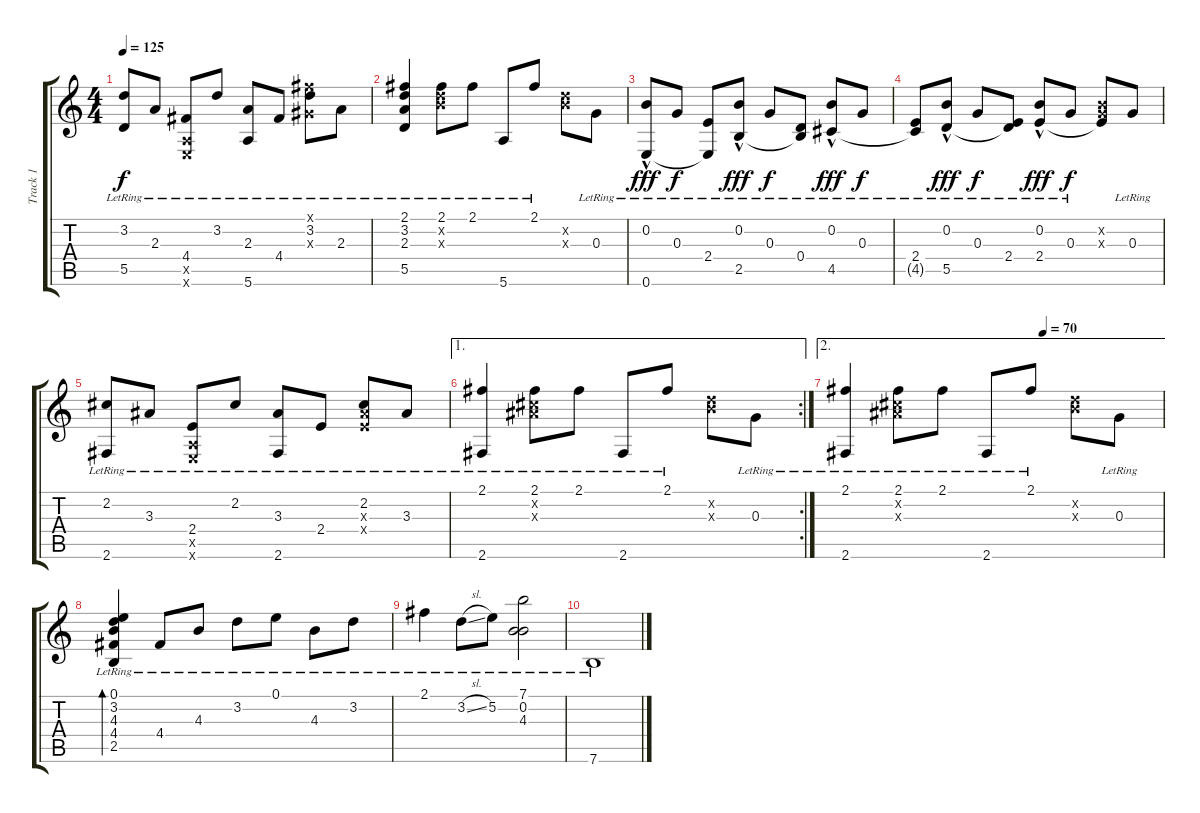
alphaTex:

\track ("Track 1" "Track 1") {instrument acousticguitarsteel}
\staff {score tabs}
\tuning (E4 B3 G3 D3 A2 E2) {hide}
\ts (4 4)
\tempo 125
\clef g2
\ks c
(3.2{lr} 5.5{lr}).8{dy f} 2.3{lr}.8 (4.4{lr} 0.5{x} 0.6{x}).8 3.2{lr}.8 (2.3{lr} 5.6{lr}).8 4.4{lr}.8 (2.1{x} 3.2{lr} 1.3{x}).8 2.3{lr}.8 |
(2.1{lr} 3.2{lr} 2.3{lr} 5.5{lr}).4 (2.1{lr} 3.2{x} 4.3{x}).8 2.1{lr}.8 5.6{lr}.8 2.1{lr}.8 (3.2{x} 4.3{x}).8 0.3{lr}.8 |
(0.2{lr} 0.6{hac lr}).8{dy fff} 0.3{lr}.8{dy f} (2.4{lr} 0.6{t}).8 (0.2{lr} 2.5{hac lr}).8{dy fff} 0.3{lr}.8{dy f} (0.4{lr} 2.5{t}).8 (0.2{lr} 4.5{hac lr}).8{dy fff} 0.3{lr}.8{dy f} |
(2.4{lr} 4.5{t}).8 (0.2{lr} 5.5{hac lr}).8{dy fff} 0.3{lr}.8{dy f} (2.4{lr} 5.5{t}).8 (0.2{lr} 2.4{hac lr}).8{dy fff} 0.3{lr}.8{dy f} (0.2{x} 0.3{x} 2.4{t}).8 0.3{lr}.8 |
(2.2{lr} 2.6{lr}).8 3.3{lr}.8 (2.4{lr} 0.5{x} 0.6{x}).8 2.2{lr}.8 (3.3{lr} 2.6{lr}).8 2.4{lr}.8 (2.2{lr} 3.3{x} 2.4{x}).8 3.3{lr}.8 |
\ae 1
\rc 2
(2.1{lr} 2.6{lr}).4 (2.1{lr} 2.2{x} 3.3{x}).8 2.1{lr}.8 2.6{lr}.8 2.1{lr}.8 (3.2{x} 4.3{x}).8 0.3{lr}.8 |
\ae 2
\tempo (70 0.625)
(2.1{lr} 2.6{lr}).4 (2.1{lr} 2.2{x} 3.3{x}).8 2.1{lr}.8 2.6{lr}.8 2.1{lr}.8 (3.2{x} 4.3{x}).8 0.3{lr}.8 |
(0.1{lr} 3.2{lr} 4.3{lr} 4.4{lr} 2.5{lr}).4{bd 480} 4.4{lr}.8 4.3{lr}.8 3.2{lr}.8 0.1{lr}.8 4.3{lr}.8 3.2{lr}.8 |
2.1{lr}.4 3.2{sl lr}.8 5.2{lr}.8 (7.1{lr} 0.2{lr} 4.3{lr}).2 |
7.6{lr}.1
